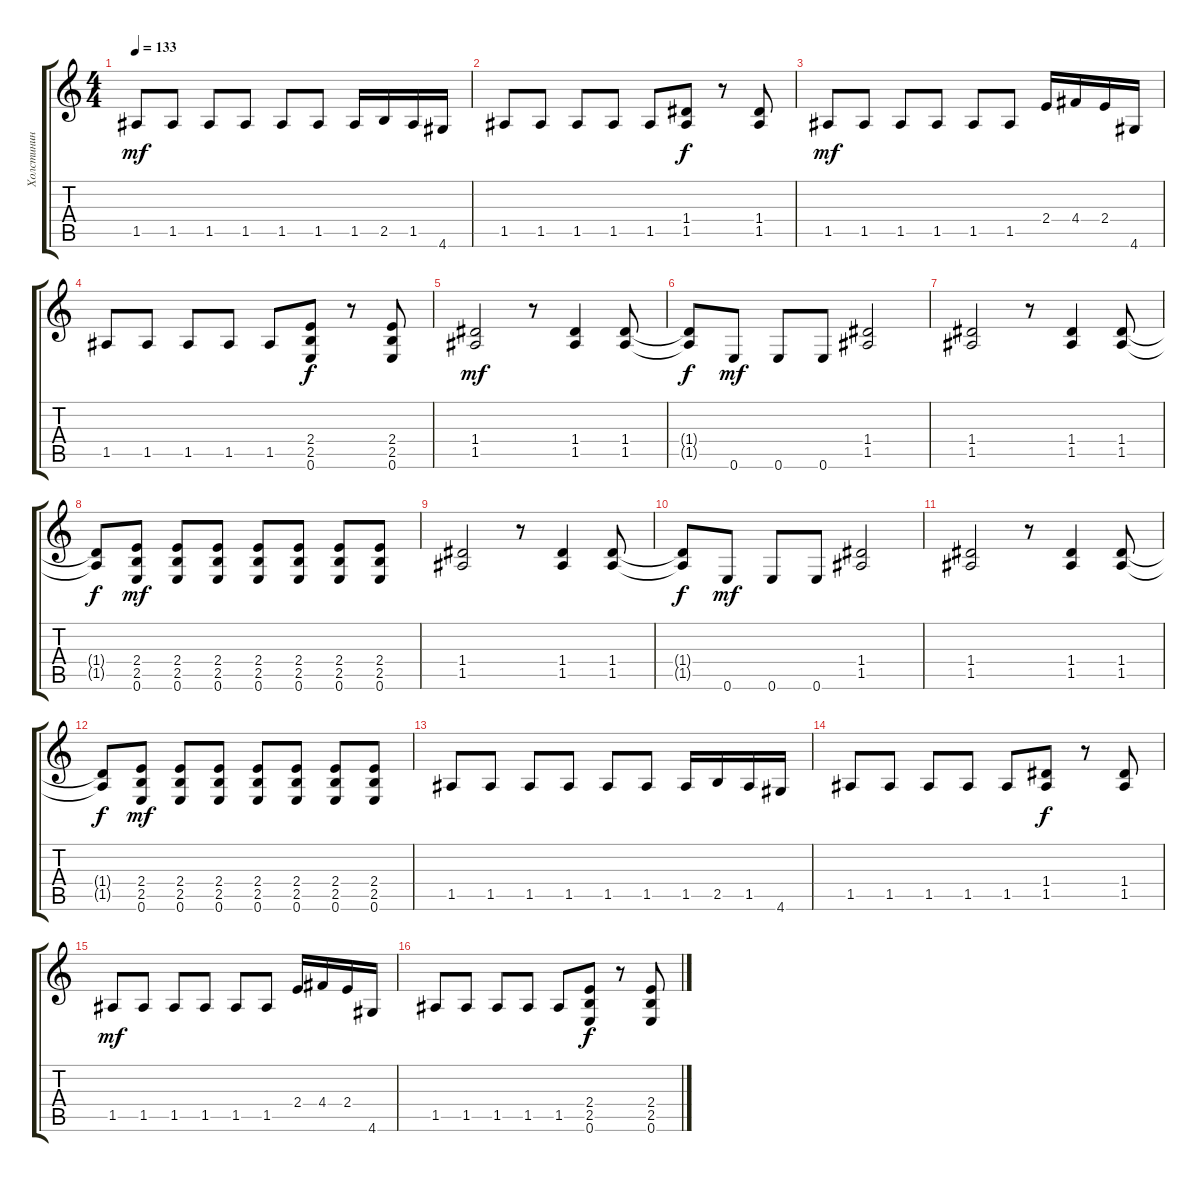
\track ("Холстинин" "Холстинин") {instrument distortionguitar}
\staff {score tabs}
\tuning (E4 B3 G3 D3 A2 E2) {hide}
\ts (4 4)
\tempo 133
\clef g2
\ks c
1.5.8{dy mf} 1.5.8 1.5.8 1.5.8 1.5.8 1.5.8 1.5.16 2.5.16 1.5.16 4.6.16 |
1.5.8 1.5.8 1.5.8 1.5.8 1.5.8 (1.4 1.5).8{dy f} r.8 (1.4 1.5).8 |
1.5.8{dy mf} 1.5.8 1.5.8 1.5.8 1.5.8 1.5.8 2.4.16 4.4.16 2.4.16 4.6.16 |
1.5.8 1.5.8 1.5.8 1.5.8 1.5.8 (2.4 2.5 0.6).8{dy f} r.8 (2.4 2.5 0.6).8 |
(1.4 1.5).2{dy mf} r.8 (1.4 1.5).4 (1.4 1.5).8 |
(1.4{t} 1.5{t}).8{dy f} 0.6.8{dy mf} 0.6.8 0.6.8 (1.4 1.5).2 |
(1.4 1.5).2 r.8 (1.4 1.5).4 (1.4 1.5).8 |
(1.4{t} 1.5{t}).8{dy f} (2.4 2.5 0.6).8{dy mf} (2.4 2.5 0.6).8 (2.4 2.5 0.6).8 (2.4 2.5 0.6).8 (2.4 2.5 0.6).8 (2.4 2.5 0.6).8 (2.4 2.5 0.6).8 |
(1.4 1.5).2 r.8 (1.4 1.5).4 (1.4 1.5).8 |
(1.4{t} 1.5{t}).8{dy f} 0.6.8{dy mf} 0.6.8 0.6.8 (1.4 1.5).2 |
(1.4 1.5).2 r.8 (1.4 1.5).4 (1.4 1.5).8 |
(1.4{t} 1.5{t}).8{dy f} (2.4 2.5 0.6).8{dy mf} (2.4 2.5 0.6).8 (2.4 2.5 0.6).8 (2.4 2.5 0.6).8 (2.4 2.5 0.6).8 (2.4 2.5 0.6).8 (2.4 2.5 0.6).8 |
1.5.8 1.5.8 1.5.8 1.5.8 1.5.8 1.5.8 1.5.16 2.5.16 1.5.16 4.6.16 |
1.5.8 1.5.8 1.5.8 1.5.8 1.5.8 (1.4 1.5).8{dy f} r.8 (1.4 1.5).8 |
1.5.8{dy mf} 1.5.8 1.5.8 1.5.8 1.5.8 1.5.8 2.4.16 4.4.16 2.4.16 4.6.16 |
1.5.8 1.5.8 1.5.8 1.5.8 1.5.8 (2.4 2.5 0.6).8{dy f} r.8 (2.4 2.5 0.6).8
